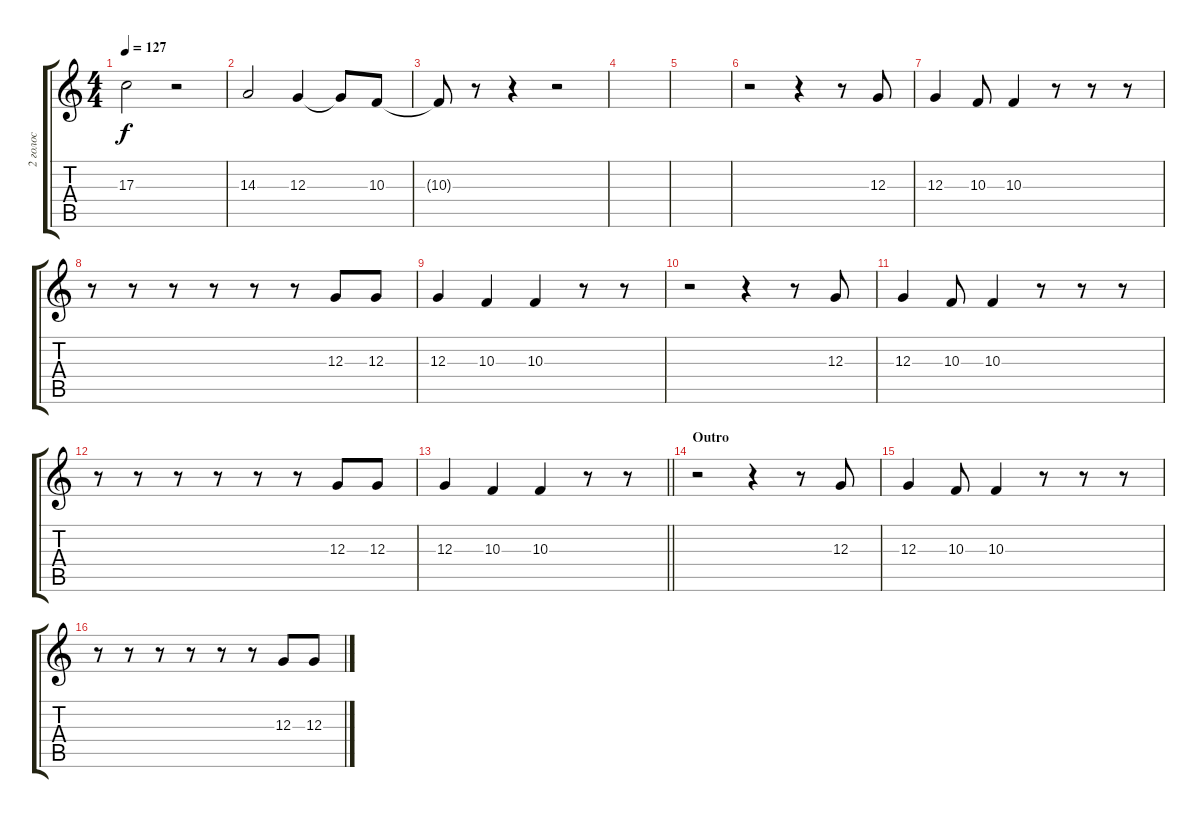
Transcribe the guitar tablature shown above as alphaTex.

\track ("2 голос" "2 голос") {instrument cello}
\staff {score tabs}
\tuning (E4 B3 G3 D3 A2 E2) {hide}
\ts (4 4)
\tempo 127
\clef g2
\ks c
17.3.2{dy f} r.2 |
14.3.2 12.3.4 12.3{t}.8 10.3.8 |
10.3{t}.8 r.8 r.4 r.2 |
|
|
r.2 r.4 r.8 12.3.8 |
12.3.4 10.3.8 10.3.4 r.8 r.8 r.8 |
r.8 r.8 r.8 r.8 r.8 r.8 12.3.8 12.3.8 |
12.3.4 10.3.4 10.3.4 r.8 r.8 |
r.2 r.4 r.8 12.3.8 |
12.3.4 10.3.8 10.3.4 r.8 r.8 r.8 |
r.8 r.8 r.8 r.8 r.8 r.8 12.3.8 12.3.8 |
\barLineRight lightlight
12.3.4 10.3.4 10.3.4 r.8 r.8 |
\section ("" "Outro")
r.2 r.4 r.8 12.3.8 |
12.3.4 10.3.8 10.3.4 r.8 r.8 r.8 |
r.8 r.8 r.8 r.8 r.8 r.8 12.3.8 12.3.8
